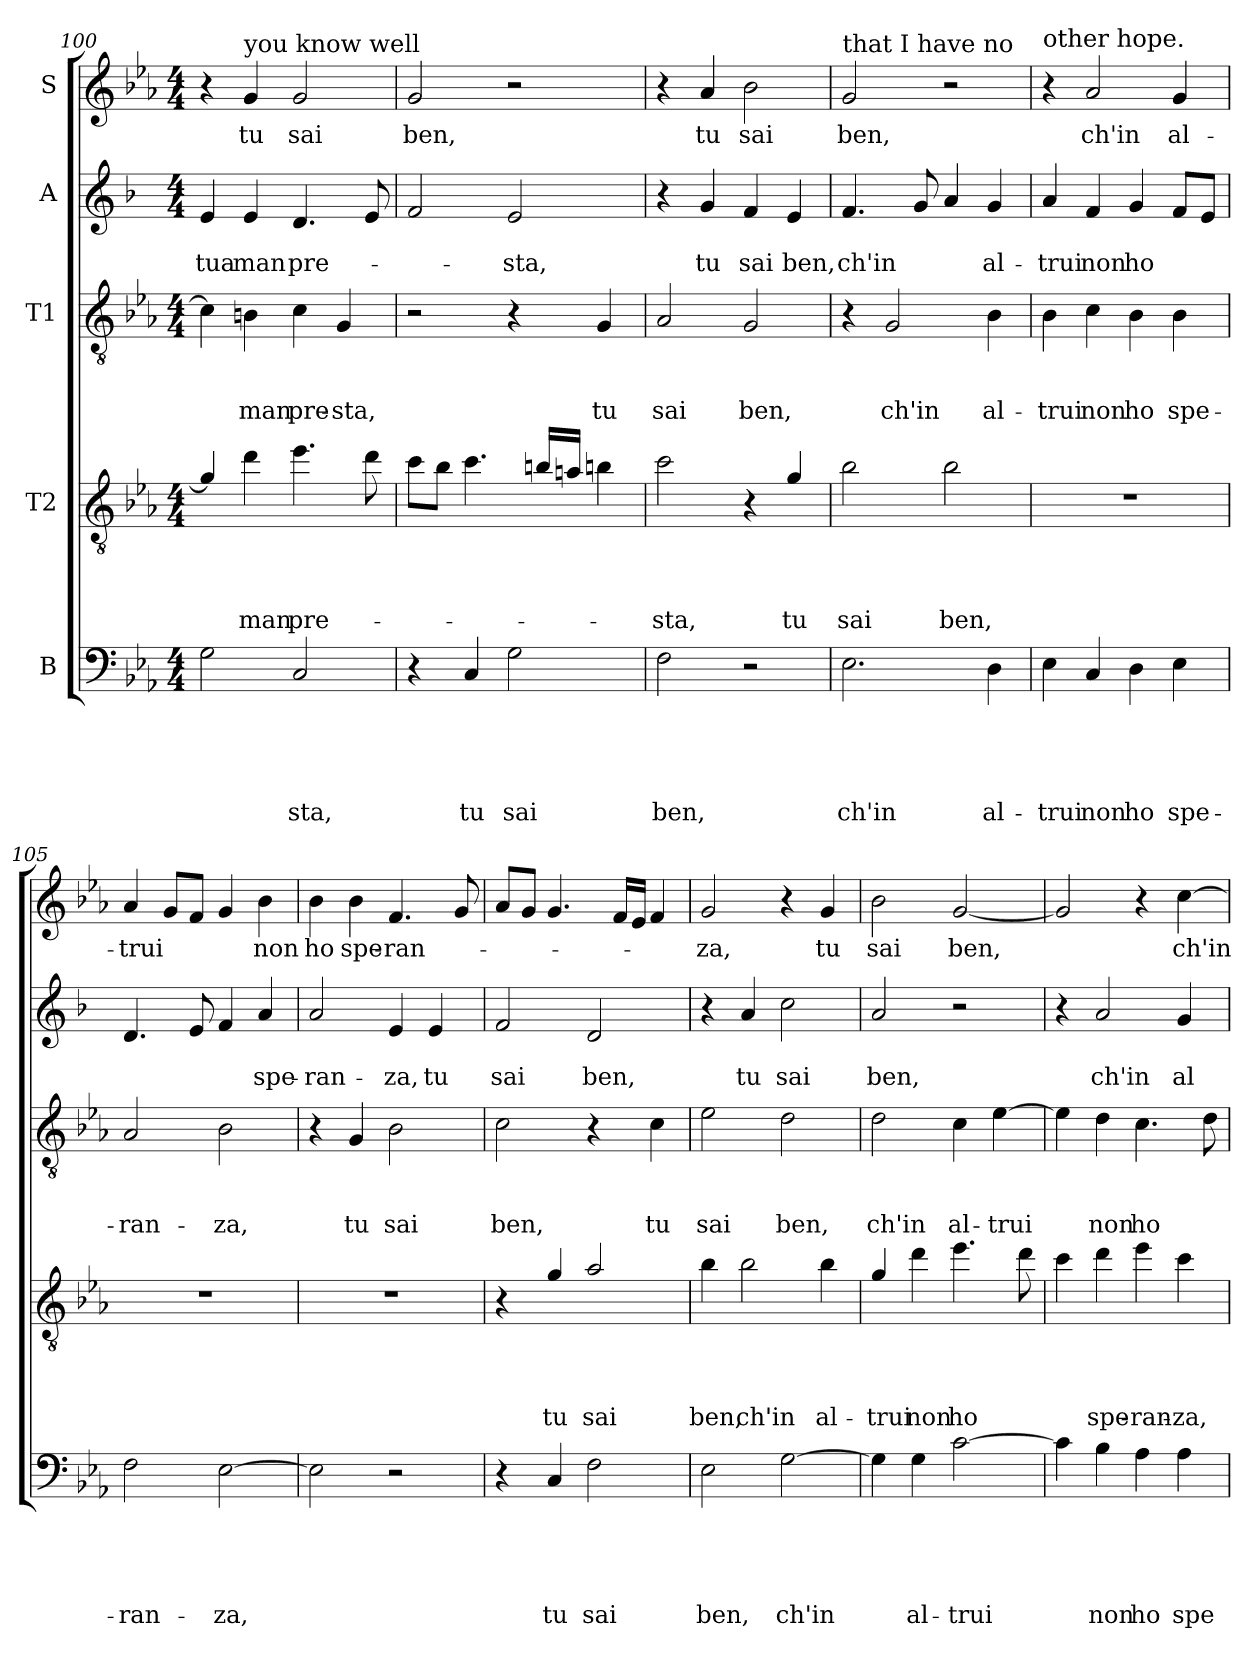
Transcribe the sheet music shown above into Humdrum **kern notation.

**kern	**text	**text	**text	**text	**text	**kern	**text	**text	**text	**text	**kern	**text	**text	**text	**kern	**text	**text	**kern	**text
*part5	*part5	*part5	*part5	*part5	*part5	*part4	*part4	*part4	*part4	*part4	*part3	*part3	*part3	*part3	*part2	*part2	*part2	*part1	*part1
*staff5	*staff5	*staff5	*staff5	*staff5	*staff5	*staff4	*staff4	*staff4	*staff4	*staff4	*staff3	*staff3	*staff3	*staff3	*staff2	*staff2	*staff2	*staff1	*staff1
*I"B	*	*	*	*	*	*I"T2	*	*	*	*	*I"T1	*	*	*	*I"A	*	*	*I"S	*
*clefF4	*	*	*	*	*	*clefGv2	*	*	*	*	*clefGv2	*	*	*	*clefG2	*	*	*clefG2	*
*	*	*	*	*	*	*ITrd8c14	*	*	*	*	*	*	*	*	*ITrd1c2	*	*	*	*
*k[b-e-a-]	*	*	*	*	*	*k[b-e-a-]	*	*	*	*	*k[b-e-a-]	*	*	*	*k[b-e-a-]	*	*	*k[b-e-a-]	*
*E-:	*	*	*	*	*	*E-:	*	*	*	*	*E-:	*	*	*	*E-:	*	*	*E-:	*
*M4/4	*	*	*	*	*	*M4/4	*	*	*	*	*M4/4	*	*	*	*M4/4	*	*	*M4/4	*
=100	=100	=100	=100	=100	=100	=100	=100	=100	=100	=100	=100	=100	=100	=100	=100	=100	=100	=100	=100
!	!	!	!	!	!	!	!	!	!	!	!	!	!	!	!	!	!LO:LY:b	!	!
2G\	.	.	.	.	.	4G/]	.	.	.	.	4c\]	.	.	.	4d/	.	tua	4r	.
!	!	!	!	!	!	!	!	!	!	!	!	!	!	!	!	!	!	!LO:TX:a:t=you know well	!
!	!	!	!	!	!	!	!	!	!	!LO:LY:b	!	!	!	!LO:LY:b	!	!	!LO:LY:b	!	!LO:LY:b
.	.	.	.	.	.	4d\	.	.	.	man	4Bni\	.	.	man	4d/	.	man	4g/	tu
!	!	!	!	!	!LO:LY:b	!	!	!	!	!LO:LY:b	!	!	!	!LO:LY:b	!	!	!LO:LY:b	!	!LO:LY:b
2C/	.	.	.	.	-sta,	4.e-\	.	.	.	pre-	4c\	.	.	pre-	4.c/	.	pre-	2g/	sai
!	!	!	!	!	!	!	!	!	!	!	!	!	!	!LO:LY:b	!	!	!	!	!
.	.	.	.	.	.	.	.	.	.	.	4G/	.	.	-sta,	.	.	.	.	.
.	.	.	.	.	.	8d\	.	.	.	.	.	.	.	.	8d/	.	.	.	.
=101	=101	=101	=101	=101	=101	=101	=101	=101	=101	=101	=101	=101	=101	=101	=101	=101	=101	=101	=101
!	!	!	!	!	!	!	!	!	!	!	!	!	!	!	!	!	!	!	!LO:LY:b
4r	.	.	.	.	.	8c\L	.	.	.	.	2r	.	.	.	2e-/	.	.	2g/	ben,
.	.	.	.	.	.	8B-\J	.	.	.	.	.	.	.	.	.	.	.	.	.
!	!	!	!	!	!LO:LY:b	!	!	!	!	!	!	!	!	!	!	!	!	!	!
4C/	.	.	.	.	tu	4.c\	.	.	.	.	.	.	.	.	.	.	.	.	.
!	!	!	!	!	!LO:LY:b	!	!	!	!	!	!	!	!	!	!	!	!LO:LY:b	!	!
2G\	.	.	.	.	sai	.	.	.	.	.	4r	.	.	.	2d/	.	-sta,	2r	.
.	.	.	.	.	.	16Bni/LL	.	.	.	.	.	.	.	.	.	.	.	.	.
.	.	.	.	.	.	16Ani/JJ	.	.	.	.	.	.	.	.	.	.	.	.	.
!	!	!	!	!	!	!	!	!	!	!	!	!	!	!LO:LY:b	!	!	!	!	!
.	.	.	.	.	.	4Bni\	.	.	.	.	4G/	.	.	tu	.	.	.	.	.
!!LO:LB:g=z
=102	=102	=102	=102	=102	=102	=102	=102	=102	=102	=102	=102	=102	=102	=102	=102	=102	=102	=102	=102
!	!	!	!	!	!LO:LY:b	!	!	!	!	!LO:LY:b	!	!	!	!LO:LY:b	!	!	!	!	!
2F\	.	.	.	.	ben,	2c\	.	.	.	-sta,	2A-/	.	.	sai	4r	.	.	4r	.
!	!	!	!	!	!	!	!	!	!	!	!	!	!	!	!	!	!LO:LY:b	!	!LO:LY:b
.	.	.	.	.	.	.	.	.	.	.	.	.	.	.	4f/	.	tu	4a-/	tu
!	!	!	!	!	!	!	!	!	!	!	!	!	!	!LO:LY:b	!	!	!LO:LY:b	!	!LO:LY:b
2r	.	.	.	.	.	4r	.	.	.	.	2G/	.	.	ben,	4e-/	.	sai	2b-\	sai
!	!	!	!	!	!	!	!	!	!	!LO:LY:b	!	!	!	!	!	!	!LO:LY:b	!	!
.	.	.	.	.	.	4G/	.	.	.	tu	.	.	.	.	4d/	.	ben,	.	.
=103	=103	=103	=103	=103	=103	=103	=103	=103	=103	=103	=103	=103	=103	=103	=103	=103	=103	=103	=103
!	!	!	!	!	!	!	!	!	!	!	!	!	!	!	!	!	!	!LO:TX:a:t=that I have no	!
!	!	!	!	!	!LO:LY:b	!	!	!	!	!LO:LY:b	!	!	!	!	!	!	!LO:LY:b	!	!LO:LY:b
2.E-\	.	.	.	.	ch'in	2B-\	.	.	.	sai	4r	.	.	.	4.e-/	.	ch'in	2g/	ben,
!	!	!	!	!	!	!	!	!	!	!	!	!	!	!LO:LY:b	!	!	!	!	!
.	.	.	.	.	.	.	.	.	.	.	2G/	.	.	ch'in	.	.	.	.	.
.	.	.	.	.	.	.	.	.	.	.	.	.	.	.	8f/	.	.	.	.
!	!	!	!	!	!	!	!	!	!	!LO:LY:b	!	!	!	!	!	!	!	!	!
.	.	.	.	.	.	2B-\	.	.	.	ben,	.	.	.	.	4g/	.	.	2r	.
!	!	!	!	!	!LO:LY:b	!	!	!	!	!	!	!	!	!LO:LY:b	!	!	!LO:LY:b	!	!
4D\	.	.	.	.	al-	.	.	.	.	.	4B-\	.	.	al-	4f/	.	al-	.	.
=104	=104	=104	=104	=104	=104	=104	=104	=104	=104	=104	=104	=104	=104	=104	=104	=104	=104	=104	=104
!	!	!	!	!	!	!	!	!	!	!	!	!	!	!	!	!	!	!LO:TX:a:t=other hope.	!
!	!	!	!	!	!LO:LY:b	!	!	!	!	!	!	!	!	!LO:LY:b	!	!	!LO:LY:b	!	!
4E-\	.	.	.	.	-trui	1r	.	.	.	.	4B-\	.	.	-trui	4g/	.	-trui	4r	.
!	!	!	!	!	!LO:LY:b	!	!	!	!	!	!	!	!	!LO:LY:b	!	!	!LO:LY:b	!	!LO:LY:b
4C/	.	.	.	.	non	.	.	.	.	.	4c\	.	.	non	4e-/	.	non	2a-/	ch'in
!	!	!	!	!	!LO:LY:b	!	!	!	!	!	!	!	!	!LO:LY:b	!	!	!LO:LY:b	!	!
4D\	.	.	.	.	ho	.	.	.	.	.	4B-\	.	.	ho	4f/	.	ho	.	.
!	!	!	!	!	!LO:LY:b	!	!	!	!	!	!	!	!	!LO:LY:b	!	!	!	!	!LO:LY:b
4E-\	.	.	.	.	spe-	.	.	.	.	.	4B-\	.	.	spe-	8e-/L	.	.	4g/	al-
.	.	.	.	.	.	.	.	.	.	.	.	.	.	.	8d/J	.	.	.	.
=105	=105	=105	=105	=105	=105	=105	=105	=105	=105	=105	=105	=105	=105	=105	=105	=105	=105	=105	=105
!	!	!	!	!	!LO:LY:b	!	!	!	!	!	!	!	!	!LO:LY:b	!	!	!	!	!LO:LY:b
2F\	.	.	.	.	-ran-	1r	.	.	.	.	2A-/	.	.	-ran-	4.c/	.	.	4a-/	-trui
.	.	.	.	.	.	.	.	.	.	.	.	.	.	.	.	.	.	8g/L	.
.	.	.	.	.	.	.	.	.	.	.	.	.	.	.	8d/	.	.	8f/J	.
!	!	!	!	!	!LO:LY:b	!	!	!	!	!	!	!	!	!LO:LY:b	!	!	!	!	!
[2E-\	.	.	.	.	-za,	.	.	.	.	.	2B-\	.	.	-za,	4e-/	.	.	4g/	.
!	!	!	!	!	!	!	!	!	!	!	!	!	!	!	!	!	!LO:LY:b	!	!LO:LY:b
.	.	.	.	.	.	.	.	.	.	.	.	.	.	.	4g/	.	spe-	4b-\	non
=106	=106	=106	=106	=106	=106	=106	=106	=106	=106	=106	=106	=106	=106	=106	=106	=106	=106	=106	=106
!	!	!	!	!	!	!	!	!	!	!	!	!	!	!	!	!	!LO:LY:b	!	!LO:LY:b
2E-\]	.	.	.	.	.	1r	.	.	.	.	4r	.	.	.	2g/	.	-ran-	4b-\	ho
!	!	!	!	!	!	!	!	!	!	!	!	!	!	!LO:LY:b	!	!	!	!	!LO:LY:b
.	.	.	.	.	.	.	.	.	.	.	4G/	.	.	tu	.	.	.	4b-\	spe-
!	!	!	!	!	!	!	!	!	!	!	!	!	!	!LO:LY:b	!	!	!LO:LY:b	!	!LO:LY:b
2r	.	.	.	.	.	.	.	.	.	.	2B-\	.	.	sai	4d/	.	-za,	4.f/	-ran-
!	!	!	!	!	!	!	!	!	!	!	!	!	!	!	!	!	!LO:LY:b	!	!
.	.	.	.	.	.	.	.	.	.	.	.	.	.	.	4d/	.	tu	.	.
.	.	.	.	.	.	.	.	.	.	.	.	.	.	.	.	.	.	8g/	.
!!LO:PB:g=z
=107	=107	=107	=107	=107	=107	=107	=107	=107	=107	=107	=107	=107	=107	=107	=107	=107	=107	=107	=107
!	!	!	!	!	!	!	!	!	!	!	!	!	!	!LO:LY:b	!	!	!LO:LY:b	!	!
4r	.	.	.	.	.	4r	.	.	.	.	2c\	.	.	ben,	2e-/	.	sai	8a-/L	.
.	.	.	.	.	.	.	.	.	.	.	.	.	.	.	.	.	.	8g/J	.
!	!	!	!	!	!LO:LY:b	!	!	!	!	!LO:LY:b	!	!	!	!	!	!	!	!	!
4C/	.	.	.	.	tu	4G/	.	.	.	tu	.	.	.	.	.	.	.	4.g/	.
!	!	!	!	!	!LO:LY:b	!	!	!	!	!LO:LY:b	!	!	!	!	!	!	!LO:LY:b	!	!
2F\	.	.	.	.	sai	2A-/	.	.	.	sai	4r	.	.	.	2c/	.	ben,	.	.
.	.	.	.	.	.	.	.	.	.	.	.	.	.	.	.	.	.	16f/LL	.
.	.	.	.	.	.	.	.	.	.	.	.	.	.	.	.	.	.	16e-/JJ	.
!	!	!	!	!	!	!	!	!	!	!	!	!	!	!LO:LY:b	!	!	!	!	!
.	.	.	.	.	.	.	.	.	.	.	4c\	.	.	tu	.	.	.	4f/	.
=108	=108	=108	=108	=108	=108	=108	=108	=108	=108	=108	=108	=108	=108	=108	=108	=108	=108	=108	=108
!	!	!	!	!	!LO:LY:b	!	!	!	!	!LO:LY:b	!	!	!	!LO:LY:b	!	!	!	!	!LO:LY:b
2E-\	.	.	.	.	ben,	4B-\	.	.	.	ben,	2e-\	.	.	sai	4r	.	.	2g/	-za,
!	!	!	!	!	!	!	!	!	!	!LO:LY:b	!	!	!	!	!	!	!LO:LY:b	!	!
.	.	.	.	.	.	2B-\	.	.	.	ch'in	.	.	.	.	4g/	.	tu	.	.
!	!	!	!	!	!LO:LY:b	!	!	!	!	!	!	!	!	!LO:LY:b	!	!	!LO:LY:b	!	!
[2G\	.	.	.	.	ch'in	.	.	.	.	.	2d\	.	.	ben,	2b-\	.	sai	4r	.
!	!	!	!	!	!	!	!	!	!	!LO:LY:b	!	!	!	!	!	!	!	!	!LO:LY:b
.	.	.	.	.	.	4B-\	.	.	.	al-	.	.	.	.	.	.	.	4g/	tu
=109	=109	=109	=109	=109	=109	=109	=109	=109	=109	=109	=109	=109	=109	=109	=109	=109	=109	=109	=109
!	!	!	!	!	!	!	!	!	!	!LO:LY:b	!	!	!	!LO:LY:b	!	!	!LO:LY:b	!	!LO:LY:b
4G\]	.	.	.	.	.	4G/	.	.	.	-trui	2d\	.	.	ch'in	2g/	.	ben,	2b-\	sai
!	!	!	!	!	!LO:LY:b	!	!	!	!	!LO:LY:b	!	!	!	!	!	!	!	!	!
4G\	.	.	.	.	al-	4d\	.	.	.	non	.	.	.	.	.	.	.	.	.
!	!	!	!	!	!LO:LY:b	!	!	!	!	!LO:LY:b	!	!	!	!LO:LY:b	!	!	!	!	!LO:LY:b
[2c\	.	.	.	.	-trui	4.e-\	.	.	.	ho	4c\	.	.	al-	2r	.	.	[2g/	ben,
!	!	!	!	!	!	!	!	!	!	!	!	!	!	!LO:LY:b	!	!	!	!	!
.	.	.	.	.	.	.	.	.	.	.	[4e-\	.	.	-trui	.	.	.	.	.
.	.	.	.	.	.	8d\	.	.	.	.	.	.	.	.	.	.	.	.	.
=110	=110	=110	=110	=110	=110	=110	=110	=110	=110	=110	=110	=110	=110	=110	=110	=110	=110	=110	=110
4c\]	.	.	.	.	.	4c\	.	.	.	.	4e-\]	.	.	.	4r	.	.	2g/]	.
!	!	!	!	!	!LO:LY:b	!	!	!	!	!LO:LY:b	!	!	!	!LO:LY:b	!	!	!LO:LY:b	!	!
4B-\	.	.	.	.	non	4d\	.	.	.	spe-	4d\	.	.	non	2g/	.	ch'in	.	.
!	!	!	!	!	!LO:LY:b	!	!	!	!	!LO:LY:b	!	!	!	!LO:LY:b	!	!	!	!	!
4A-\	.	.	.	.	ho	4e-\	.	.	.	-ran-	4.c\	.	.	ho	.	.	.	4r	.
!	!	!	!	!	!LO:LY:b	!	!	!	!	!LO:LY:b	!	!	!	!	!	!	!LO:LY:b	!	!LO:LY:b
4A-\	.	.	.	.	spe-	4c\	.	.	.	-za,	.	.	.	.	4f/	.	al-	[4cc\	ch'in
.	.	.	.	.	.	.	.	.	.	.	8d\	.	.	.	.	.	.	.	.
=	=	=	=	=	=	=	=	=	=	=	=	=	=	=	=	=	=	=	=
*-	*-	*-	*-	*-	*-	*-	*-	*-	*-	*-	*-	*-	*-	*-	*-	*-	*-	*-	*-
